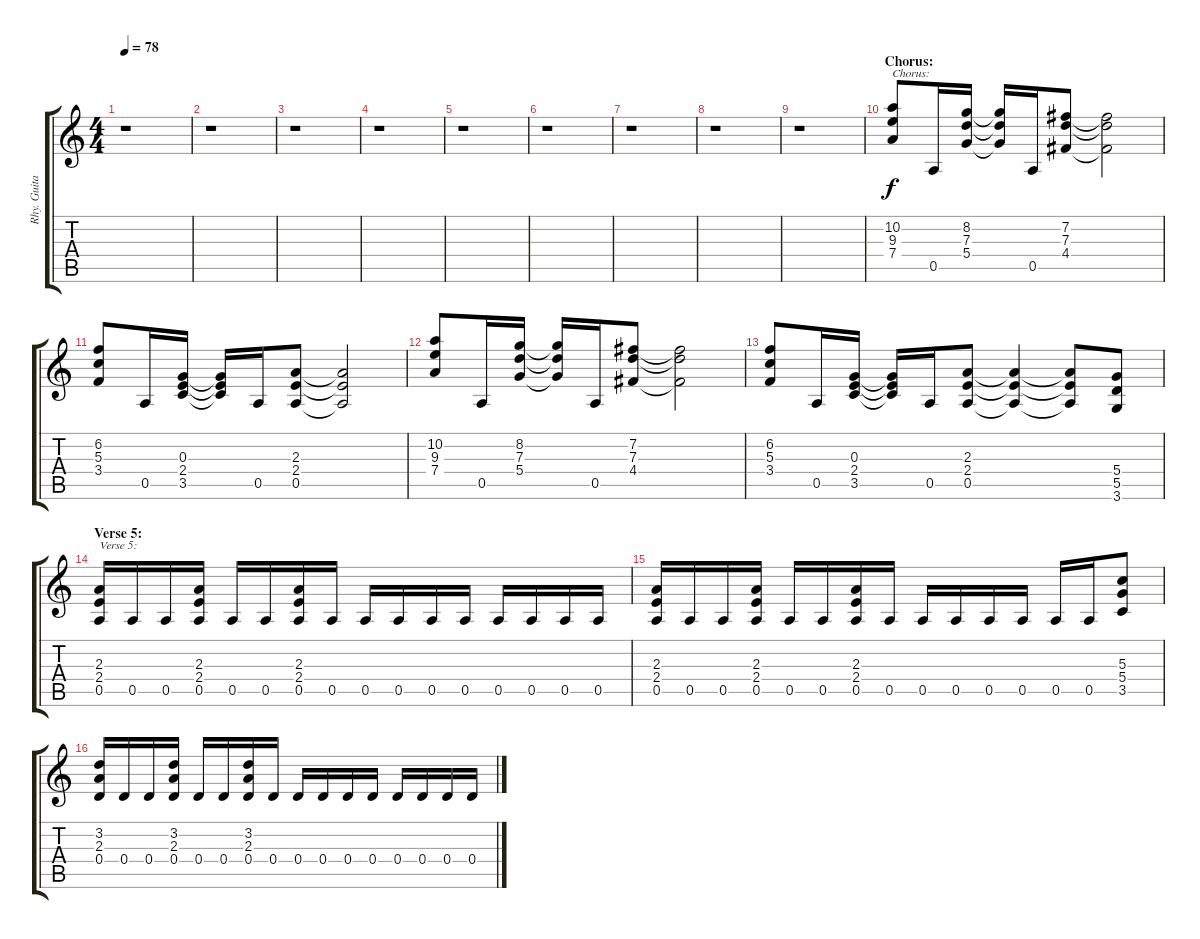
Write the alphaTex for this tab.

\track ("Rhy. Guitar 2" "Rhy. Guita") {instrument distortionguitar}
\staff {score tabs}
\tuning (E4 B3 G3 D3 A2 E2) {hide}
\ts (4 4)
\tempo 78
\clef g2
\ks c
r.1{dy f} |
r.1 |
r.1 |
r.1 |
r.1 |
r.1 |
r.1 |
r.1 |
r.1 |
\section ("" "Chorus:")
(10.2 9.3 7.4).8{txt "Chorus:"} 0.5.16 (8.2 7.3 5.4).16 (8.2{t} 7.3{t} 5.4{t}).16 0.5.16 (7.2 7.3 4.4).8 (7.2{t} 7.3{t} 4.4{t}).2 |
(6.2 5.3 3.4).8 0.5.16 (0.3 2.4 3.5).16 (0.3{t} 2.4{t} 3.5{t}).16 0.5.16 (2.3 2.4 0.5).8 (2.3{t} 2.4{t} 0.5{t}).2 |
(10.2 9.3 7.4).8 0.5.16 (8.2 7.3 5.4).16 (8.2{t} 7.3{t} 5.4{t}).16 0.5.16 (7.2 7.3 4.4).8 (7.2{t} 7.3{t} 4.4{t}).2 |
(6.2 5.3 3.4).8 0.5.16 (0.3 2.4 3.5).16 (0.3{t} 2.4{t} 3.5{t}).16 0.5.16 (2.3 2.4 0.5).8 (2.3{t} 2.4{t} 0.5{t}).4 (2.3{t} 2.4{t} 0.5{t}).8 (5.4 5.5 3.6).8 |
\section ("" "Verse 5:")
(2.3 2.4 0.5).16{txt "Verse 5:"} 0.5.16 0.5.16 (2.3 2.4 0.5).16 0.5.16 0.5.16 (2.3 2.4 0.5).16 0.5.16 0.5.16 0.5.16 0.5.16 0.5.16 0.5.16 0.5.16 0.5.16 0.5.16 |
(2.3 2.4 0.5).16 0.5.16 0.5.16 (2.3 2.4 0.5).16 0.5.16 0.5.16 (2.3 2.4 0.5).16 0.5.16 0.5.16 0.5.16 0.5.16 0.5.16 0.5.16 0.5.16 (5.3 5.4 3.5).8 |
(3.2 2.3 0.4).16 0.4.16 0.4.16 (3.2 2.3 0.4).16 0.4.16 0.4.16 (3.2 2.3 0.4).16 0.4.16 0.4.16 0.4.16 0.4.16 0.4.16 0.4.16 0.4.16 0.4.16 0.4.16
